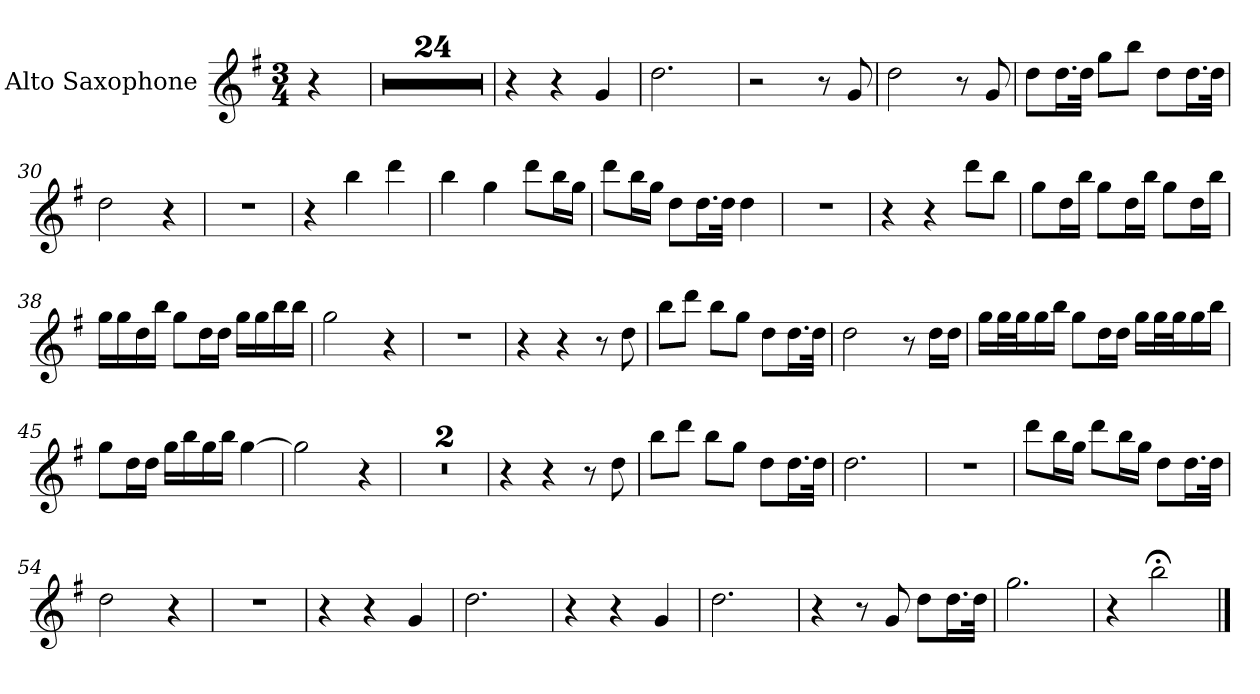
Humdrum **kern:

**kern
*part1
*staff1
*I"Alto Saxophone
*I'A. Sax.
*clefG2
*ITrd5c9
*k[b-e-]
*M3/4
*MM80
=
4r
=1
2.r
=2
2.r
=3
2.r
=4
2.r
=5
2.r
=6
2.r
=7
2.r
=8
2.r
=9
2.r
=10
2.r
=11
2.r
=12
2.r
=13
2.r
=14
2.r
=15
2.r
=16
2.r
=17
2.r
=18
2.r
=19
2.r
=20
2.r
=21
2.r
=22
2.r
=23
2.r
=24
2.r
=25
4r
4r
4B-/
=26
2.f\
=27
2r
8r
8B-/
=28
2f\
8r
8B-/
=29
8f\L
16.f\L
32f\JJk
8b-\L
8dd\J
8f\L
16.f\L
32f\JJk
=30
2f\
4r
=31
2.r
=32
4r
4dd\
4ff\
!!LO:LB:g=z
=33
4dd\
4b-\
8ff\L
16dd\L
16b-\JJ
=34
8ff\L
16dd\L
16b-\JJ
8f\L
16.f\L
32f\JJk
4f\
=35
2.r
=36
4r
4r
8ff\L
8dd\J
=37
8b-\L
16f\L
16dd\JJ
8b-\L
16f\L
16dd\JJ
8b-\L
16f\L
16dd\JJ
=38
16b-\LL
16b-\
16f\
16dd\JJ
8b-\L
16f\L
16f\JJ
16b-\LL
16b-\
16dd\
16dd\JJ
=39
2b-\
4r
!!LO:LB:g=z
=40
2.r
=41
4r
4r
8r
8f\
=42
8dd\L
8ff\J
8dd\L
8b-\J
8f\L
16.f\L
32f\JJk
=43
2f\
8r
16f\LL
16f\JJ
=44
16b-\LL
32b-\L
32b-\J
16b-\
16dd\JJ
8b-\L
16f\L
16f\JJ
16b-\LL
32b-\L
32b-\J
16b-\
16dd\JJ
=45
8b-\L
16f\L
16f\JJ
16b-\LL
16dd\
16b-\
16dd\JJ
[4b-\
=46
2b-\]
4r
!!LO:LB:g=z
=47
2.r
=48
2.r
=49
4r
4r
8r
8f\
=50
8dd\L
8ff\J
8dd\L
8b-\J
8f\L
16.f\L
32f\JJk
=51
2.f\
=52
2.r
=53
8ff\L
16dd\L
16b-\JJ
8ff\L
16dd\L
16b-\JJ
8f\L
16.f\L
32f\JJk
=54
2f\
4r
=55
2.r
=56
4r
4r
4B-/
=57
2.f\
!!LO:LB:g=z
=58
4r
4r
4B-/
=59
2.f\
=60
4r
8r
8B-/
8f\L
16.f\L
32f\JJk
=61
2.b-\
=62
4r
2dd;<\
==
*-
